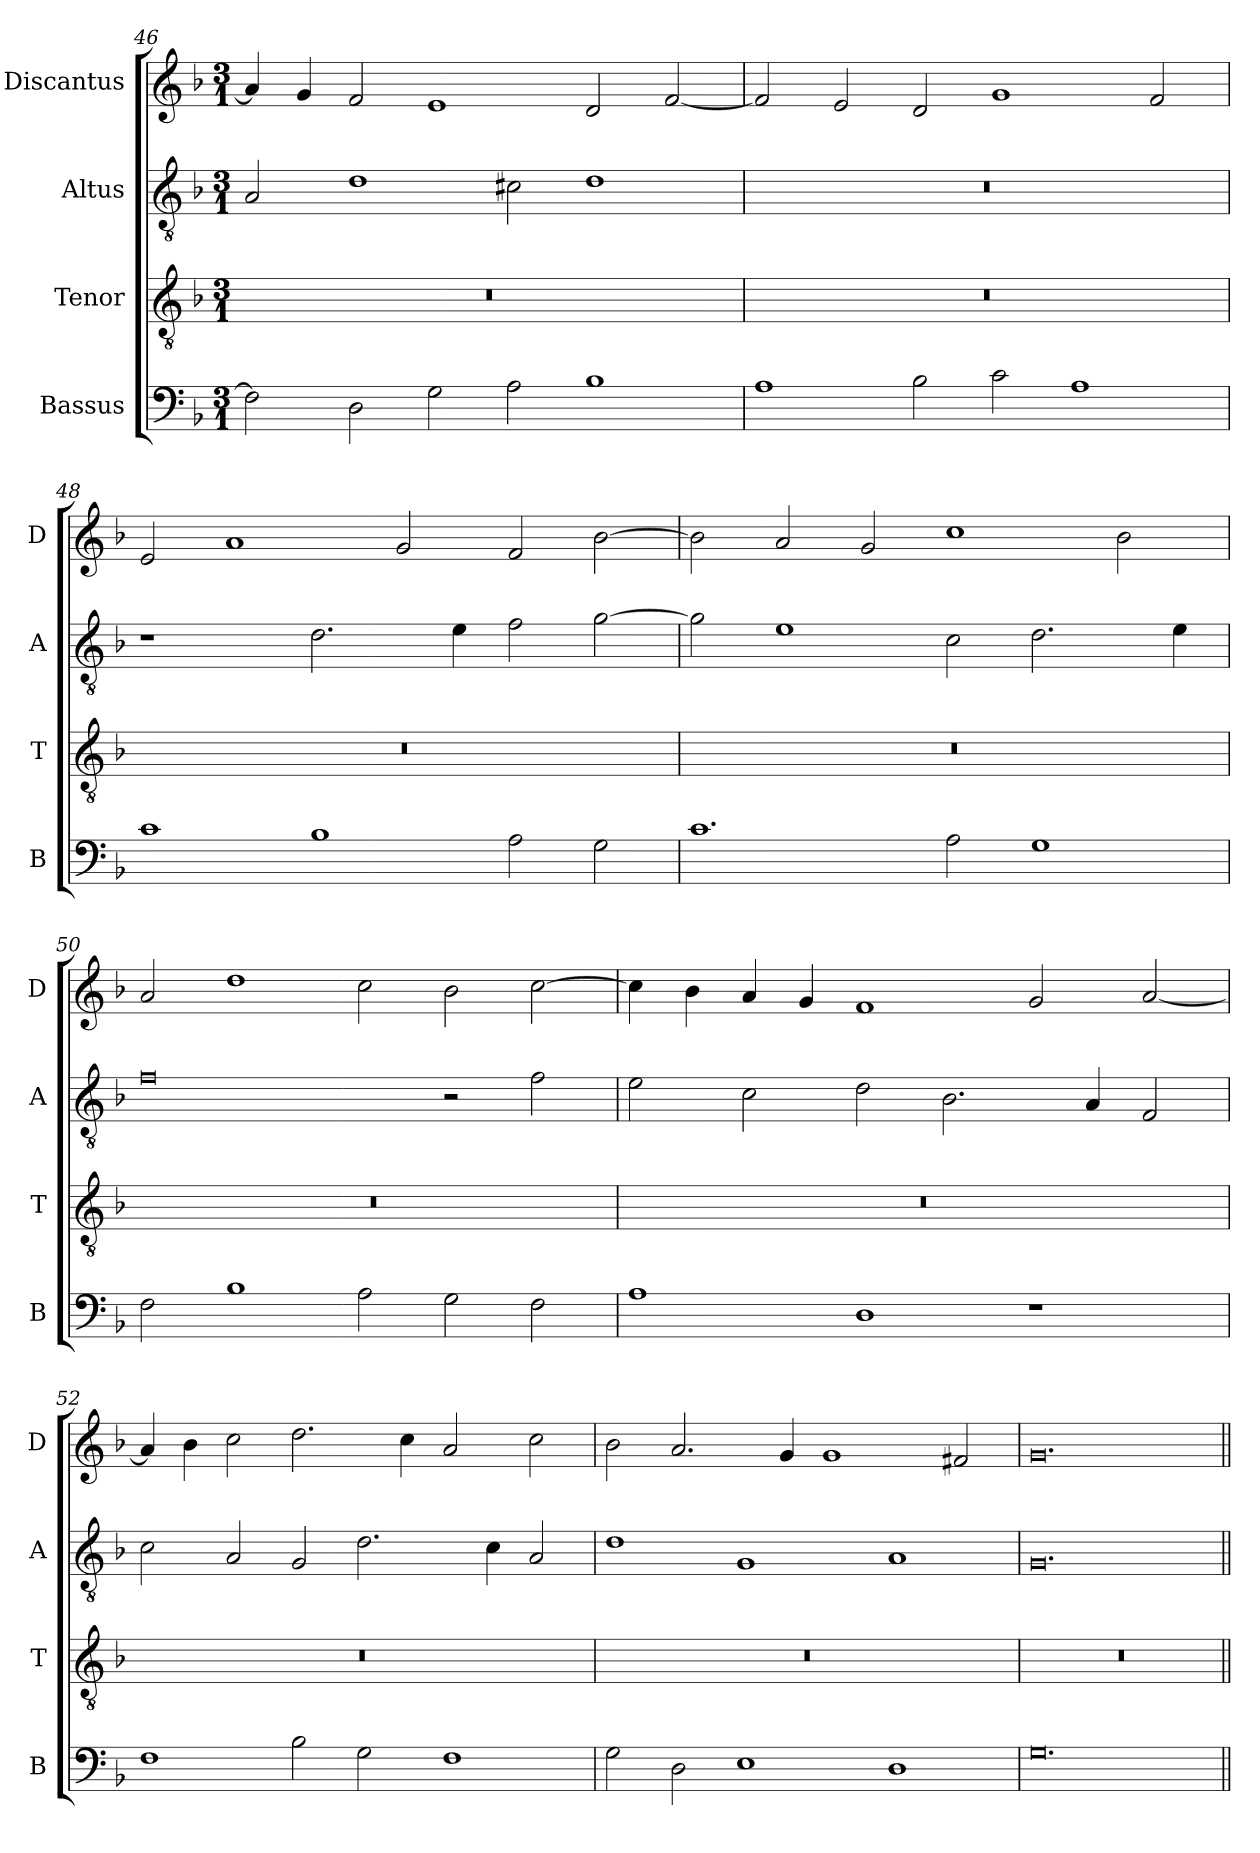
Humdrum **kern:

**kern	**kern	**kern	**kern
*part4	*part3	*part2	*part1
*staff4	*staff3	*staff2	*staff1
*I"Bassus	*I"Tenor	*I"Altus	*I"Discantus
*I'B	*I'T	*I'A	*I'D
*clefF4	*clefGv2	*clefGv2	*clefG2
*k[b-]	*k[b-]	*k[b-]	*k[b-]
*M3/1	*M3/1	*M3/1	*M3/1
=46	=46	=46	=46
2F\]	0.r	2A/	4a/]
.	.	.	4g/
2D\	.	1d	2f/
2G\	.	.	1e
2A\	.	2c#X\	.
1B-	.	1d	2d/
.	.	.	[2f/
=47	=47	=47	=47
1A	0.r	0.r	2f/]
.	.	.	2e/
2B-\	.	.	2d/
2c\	.	.	1g
1A	.	.	.
.	.	.	2f/
=48	=48	=48	=48
1c	0.r	1r	2e/
.	.	.	1a
1B-	.	2.d\	.
.	.	.	2g/
.	.	4e\	.
2A\	.	2f\	2f/
2G\	.	[2g\	[2b-\
=49	=49	=49	=49
1.c	0.r	2g\]	2b-\]
.	.	1e	2a/
.	.	.	2g/
2A\	.	2c\	1cc
1G	.	2.d\	.
.	.	.	2b-\
.	.	4e\	.
=50	=50	=50	=50
2F\	0.r	0f	2a/
1B-	.	.	1dd
2A\	.	.	2cc\
2G\	.	2r	2b-\
2F\	.	2f\	[2cc\
=51	=51	=51	=51
1A	0.r	2e\	4cc\]
.	.	.	4b-\
.	.	2c\	4a/
.	.	.	4g/
1D	.	2d\	1f
.	.	2.B-\	.
1r	.	.	2g/
.	.	4A/	.
.	.	2F/	[2a/
=52	=52	=52	=52
1F	0.r	2c\	4a/]
.	.	.	4b-\
.	.	2A/	2cc\
2B-\	.	2G/	2.dd\
2G\	.	2.d\	.
.	.	.	4cc\
1F	.	.	2a/
.	.	4c\	.
.	.	2A/	2cc\
=53	=53	=53	=53
2G\	0.r	1d	2b-\
2D\	.	.	2.a/
1E	.	1G	.
.	.	.	4g/
.	.	.	1g
1D	.	1A	.
.	.	.	2f#X/
=54	=54	=54	=54
0.G	0.r	0.G	0.g
=||	=||	=||	=||
*-	*-	*-	*-
